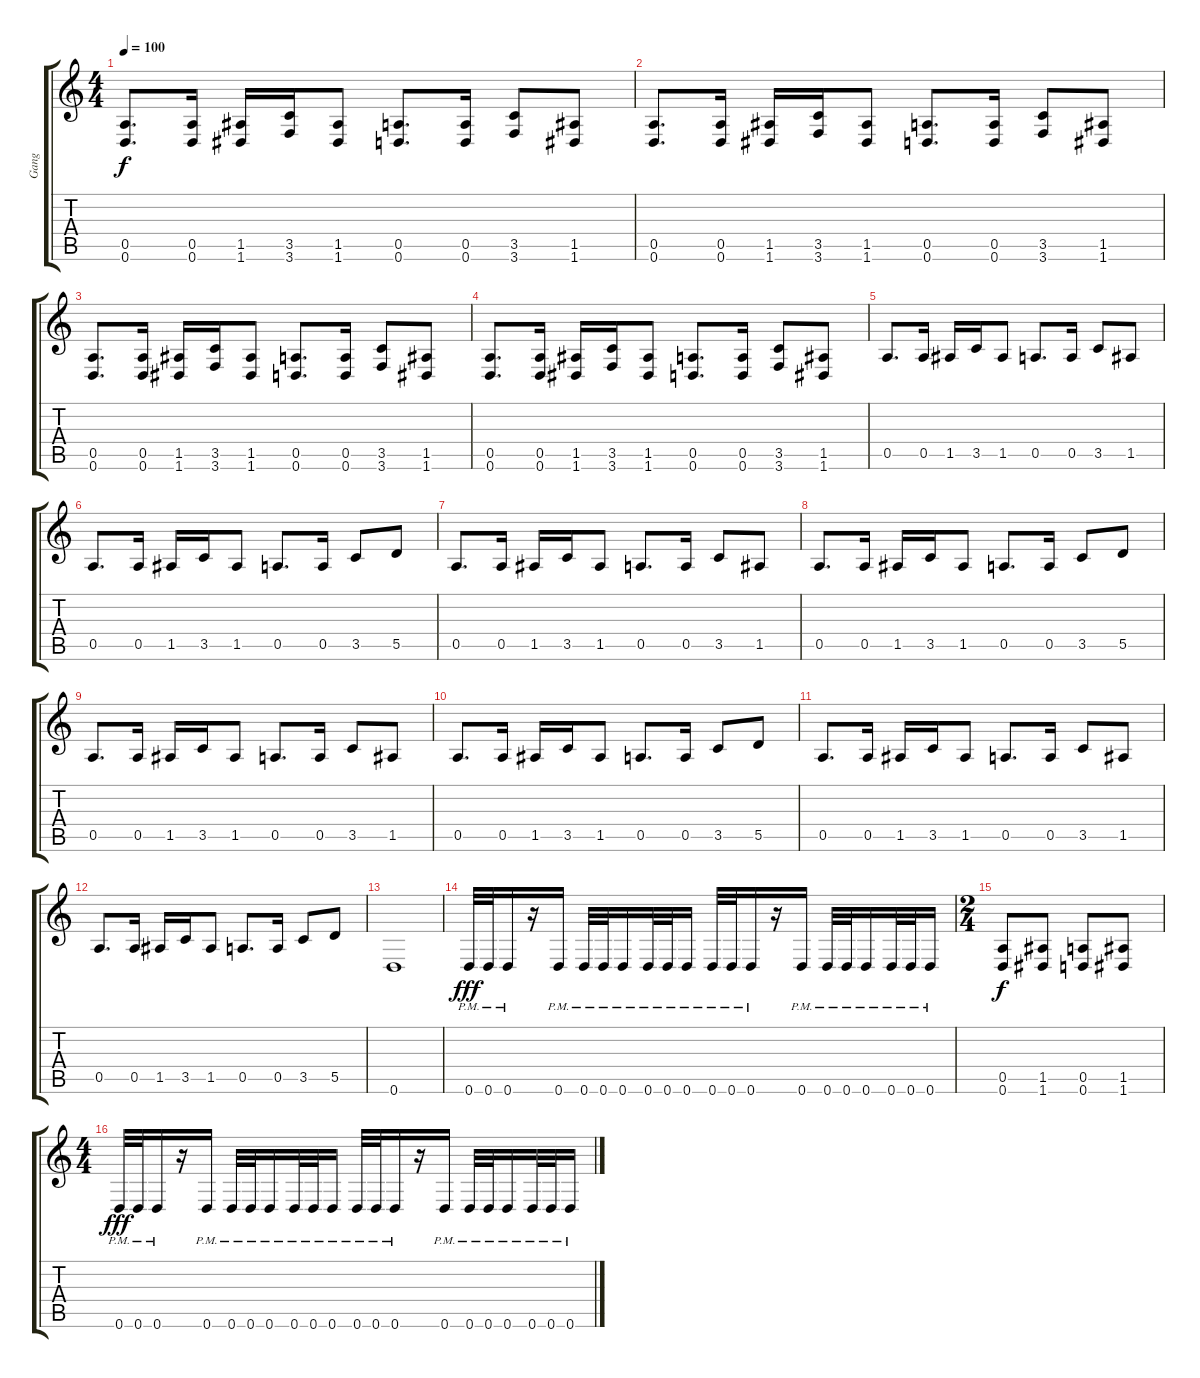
\track ("Gang" "Gang") {instrument distortionguitar}
\staff {score tabs}
\tuning (E4 A3 G3 D3 A2 D2) {hide}
\ts (4 4)
\tempo 100
\clef g2
\ks c
(0.5 0.6).8{d dy f} (0.5 0.6).16 (1.5 1.6).16 (3.5 3.6).16 (1.5 1.6).8 (0.5 0.6).8{d} (0.5 0.6).16 (3.5 3.6).8 (1.5 1.6).8 |
(0.5 0.6).8{d} (0.5 0.6).16 (1.5 1.6).16 (3.5 3.6).16 (1.5 1.6).8 (0.5 0.6).8{d} (0.5 0.6).16 (3.5 3.6).8 (1.5 1.6).8 |
(0.5 0.6).8{d} (0.5 0.6).16 (1.5 1.6).16 (3.5 3.6).16 (1.5 1.6).8 (0.5 0.6).8{d} (0.5 0.6).16 (3.5 3.6).8 (1.5 1.6).8 |
(0.5 0.6).8{d} (0.5 0.6).16 (1.5 1.6).16 (3.5 3.6).16 (1.5 1.6).8 (0.5 0.6).8{d} (0.5 0.6).16 (3.5 3.6).8 (1.5 1.6).8 |
0.5.8{d instrument electricguitarjazz} 0.5.16 1.5.16 3.5.16 1.5.8 0.5.8{d} 0.5.16 3.5.8 1.5.8 |
0.5.8{d} 0.5.16 1.5.16 3.5.16 1.5.8 0.5.8{d} 0.5.16 3.5.8 5.5.8 |
0.5.8{d} 0.5.16 1.5.16 3.5.16 1.5.8 0.5.8{d} 0.5.16 3.5.8 1.5.8 |
0.5.8{d} 0.5.16 1.5.16 3.5.16 1.5.8 0.5.8{d} 0.5.16 3.5.8 5.5.8 |
0.5.8{d} 0.5.16 1.5.16 3.5.16 1.5.8 0.5.8{d} 0.5.16 3.5.8 1.5.8 |
0.5.8{d} 0.5.16 1.5.16 3.5.16 1.5.8 0.5.8{d} 0.5.16 3.5.8 5.5.8 |
0.5.8{d} 0.5.16 1.5.16 3.5.16 1.5.8 0.5.8{d} 0.5.16 3.5.8 1.5.8 |
0.5.8{d} 0.5.16 1.5.16 3.5.16 1.5.8 0.5.8{d} 0.5.16 3.5.8 5.5.8 |
0.6.1 |
0.6{pm}.32{dy fff instrument distortionguitar} 0.6{pm}.32 0.6{pm}.16 r.16 0.6{pm}.16 0.6{pm}.32 0.6{pm}.32 0.6{pm}.16 0.6{pm}.32 0.6{pm}.32 0.6{pm}.16 0.6{pm}.32 0.6{pm}.32 0.6{pm}.16 r.16 0.6{pm}.16 0.6{pm}.32 0.6{pm}.32 0.6{pm}.16 0.6{pm}.32 0.6{pm}.32 0.6{pm}.16 |
\ts (2 4)
(0.5 0.6).8{dy f} (1.5 1.6).8 (0.5 0.6).8 (1.5 1.6).8 |
\ts (4 4)
0.6{pm}.32{dy fff} 0.6{pm}.32 0.6{pm}.16 r.16 0.6{pm}.16 0.6{pm}.32 0.6{pm}.32 0.6{pm}.16 0.6{pm}.32 0.6{pm}.32 0.6{pm}.16 0.6{pm}.32 0.6{pm}.32 0.6{pm}.16 r.16 0.6{pm}.16 0.6{pm}.32 0.6{pm}.32 0.6{pm}.16 0.6{pm}.32 0.6{pm}.32 0.6{pm}.16
